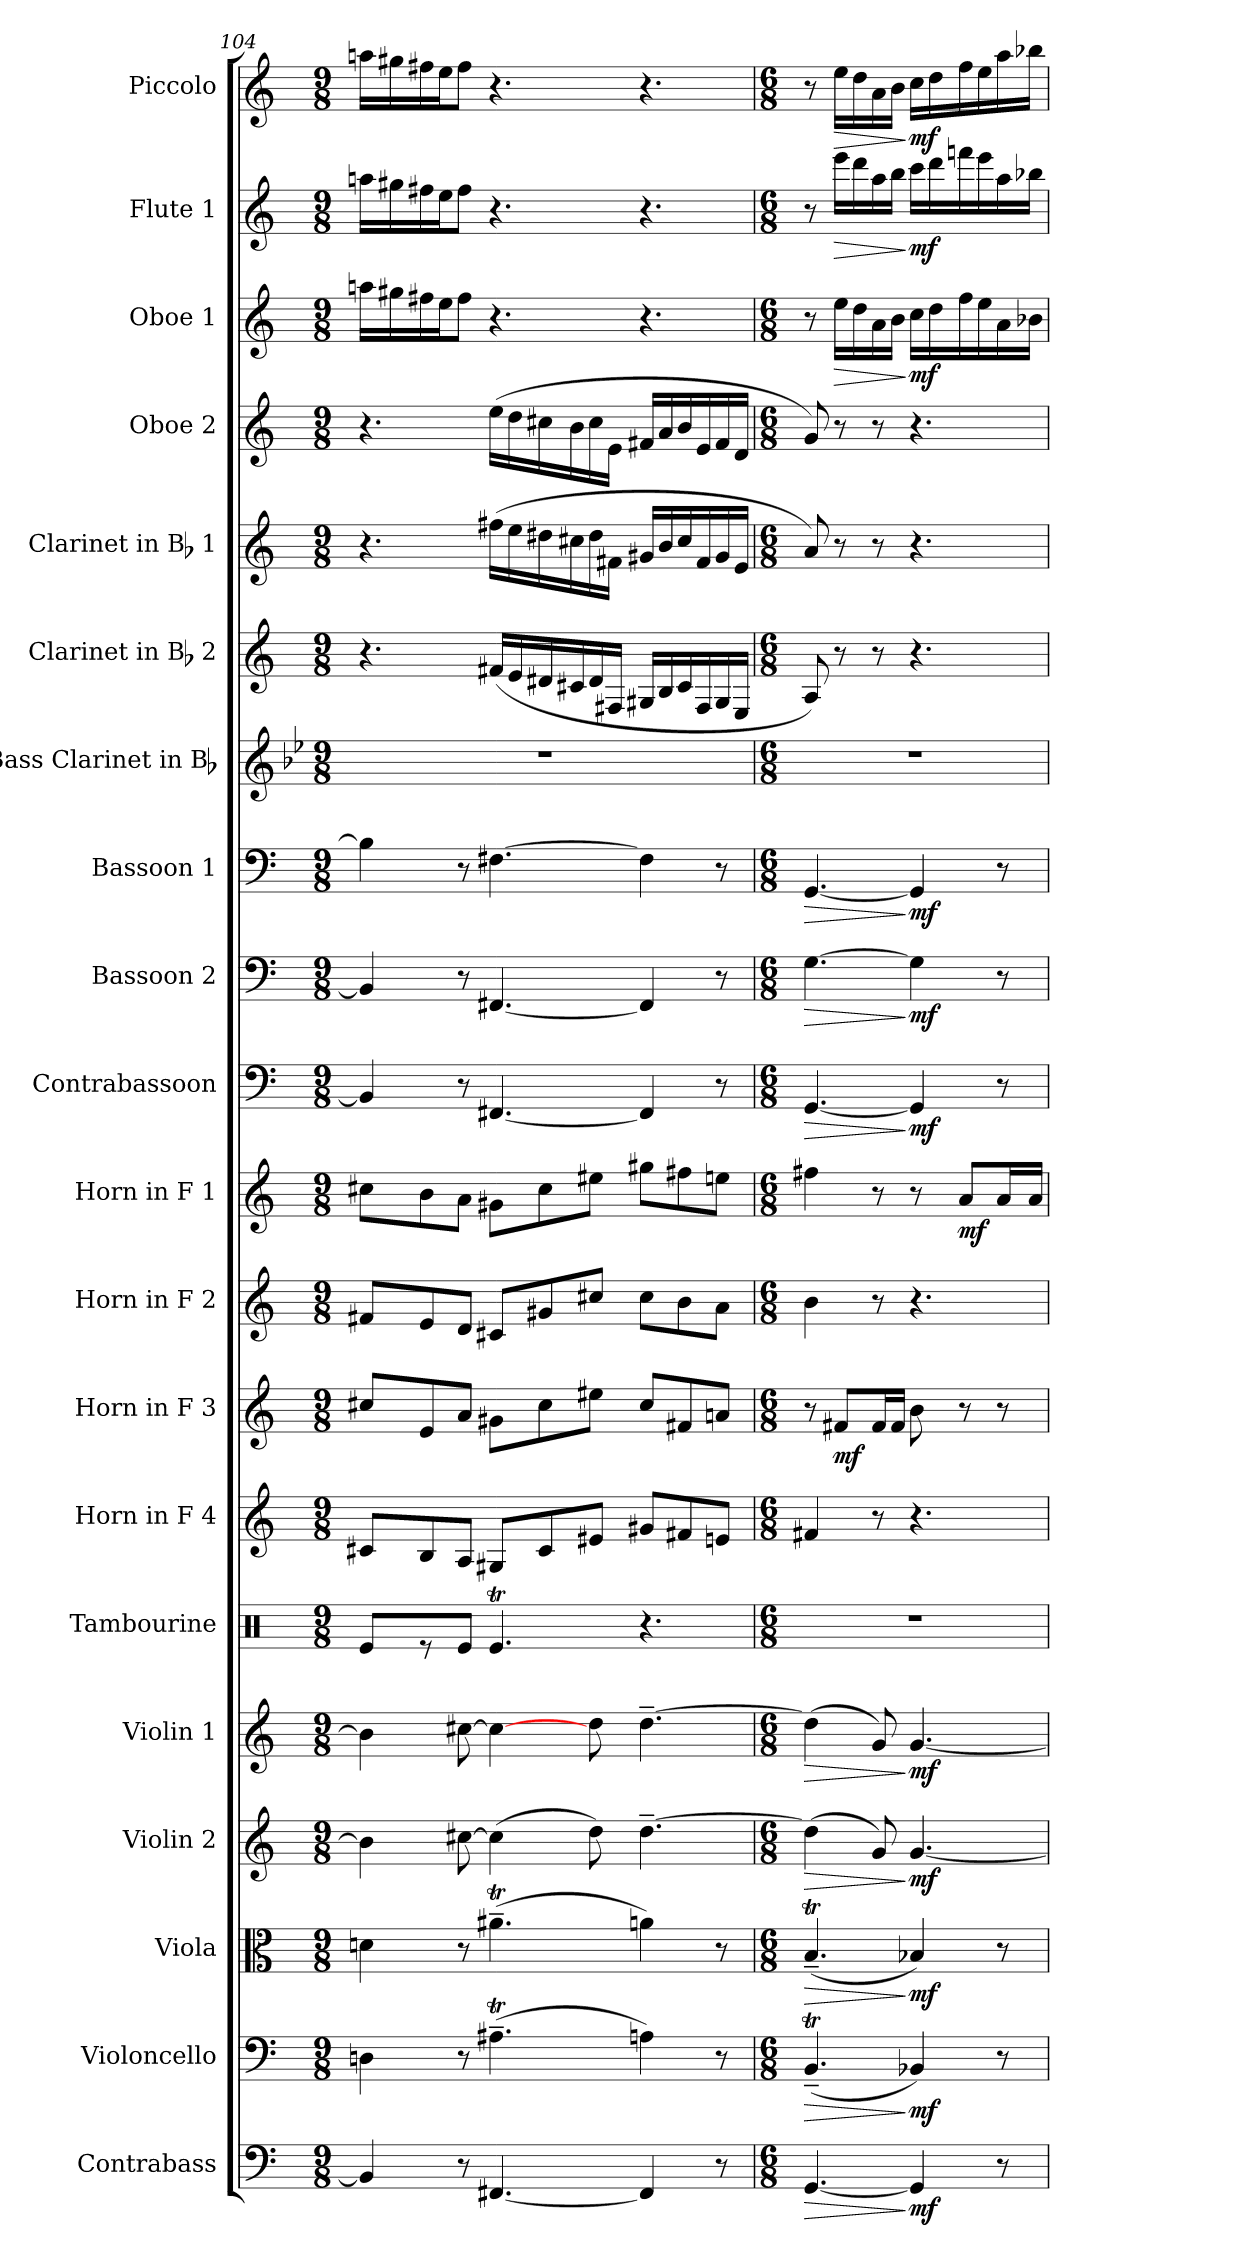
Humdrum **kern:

**kern	**dynam	**kern	**dynam	**kern	**dynam	**kern	**dynam	**kern	**dynam	**kern	**kern	**kern	**dynam	**kern	**kern	**dynam	**kern	**dynam	**kern	**dynam	**kern	**dynam	**kern	**kern	**kern	**kern	**kern	**dynam	**kern	**dynam	**kern	**dynam
*part20	*part20	*part19	*part19	*part18	*part18	*part17	*part17	*part16	*part16	*part15	*part14	*part13	*part13	*part12	*part11	*part11	*part10	*part10	*part9	*part9	*part8	*part8	*part7	*part6	*part5	*part4	*part3	*part3	*part2	*part2	*part1	*part1
*staff20	*staff20	*staff19	*staff19	*staff18	*staff18	*staff17	*staff17	*staff16	*staff16	*staff15	*staff14	*staff13	*staff13	*staff12	*staff11	*staff11	*staff10	*staff10	*staff9	*staff9	*staff8	*staff8	*staff7	*staff6	*staff5	*staff4	*staff3	*staff3	*staff2	*staff2	*staff1	*staff1
*I"Contrabass	*	*I"Violoncello	*	*I"Viola	*	*I"Violin 2	*	*I"Violin 1	*	*I"Tambourine	*I"Horn in F 4	*I"Horn in F 3	*	*I"Horn in F 2	*I"Horn in F 1	*	*I"Contrabassoon	*	*I"Bassoon 2	*	*I"Bassoon 1	*	*I"Bass Clarinet in Bb	*I"Clarinet in Bb 2	*I"Clarinet in Bb 1	*I"Oboe 2	*I"Oboe 1	*	*I"Flute 1	*	*I"Piccolo	*
*I'Cb.	*	*I'Vc.	*	*I'Vla.	*	*I'2.Vln.	*	*I'1.Vln.	*	*I'Tamb.	*I'4.Hn.	*I'3.Hn.	*	*I'2.Hn.	*I'1.Hn.	*	*I'Cbsn.	*	*I'2.Bsn.	*	*I'1.Bsn.	*	*I'B. Cl.	*I'2.Cl.	*I'1.Cl.	*I'2.Ob.	*I'1.Ob.	*	*I'1.Fl.	*	*I'Picc.	*
*clefF4	*	*clefF4	*	*clefC3	*	*clefG2	*	*clefG2	*	*clefX	*clefG2	*clefG2	*	*clefG2	*clefG2	*	*clefF4	*	*clefF4	*	*clefF4	*	*clefG2	*clefG2	*clefG2	*clefG2	*clefG2	*	*clefG2	*	*clefG2	*
*ITrd7c12	*	*	*	*	*	*	*	*	*	*	*ITrd4c7	*ITrd4c7	*	*ITrd4c7	*ITrd4c7	*	*ITrd7c12	*	*	*	*	*	*ITrd8c14	*ITrd1c2	*ITrd1c2	*	*	*	*	*	*ITrd-7c-12	*
*k[]	*	*k[]	*	*k[]	*	*k[]	*	*k[]	*	*k[]	*k[b-]	*k[b-]	*	*k[b-]	*k[b-]	*	*k[]	*	*k[]	*	*k[]	*	*k[b-e-]	*k[b-e-]	*k[b-e-]	*k[]	*k[]	*	*k[]	*	*k[]	*
*M9/8	*	*M9/8	*	*M9/8	*	*M9/8	*	*M9/8	*	*M9/8	*M9/8	*M9/8	*	*M9/8	*M9/8	*	*M9/8	*	*M9/8	*	*M9/8	*	*M9/8	*M9/8	*M9/8	*M9/8	*M9/8	*	*M9/8	*	*M9/8	*
=104	=104	=104	=104	=104	=104	=104	=104	=104	=104	=104	=104	=104	=104	=104	=104	=104	=104	=104	=104	=104	=104	=104	=104	=104	=104	=104	=104	=104	=104	=104	=104	=104
!	!	!	!	!	!	!	!	!	!	!	!	!	!	!	!	!	!	!	!	!	!	!	!LO:N:vis=1	!	!	!	!	!	!	!	!	!
4BBBi/]	.	4Dni\	.	4dni\	.	4bi\]	.	4bi\]	.	8Rei/L	8F#Xi/L	8f#Xi/L	.	8Bni/L	8f#Xi\L	.	4BBBi/]	.	4BBi/]	.	4Bi\]	.	8%9r	4.r	4.r	4.r	16aani\LL	.	16aani\LL	.	16aaani\LL	.
.	.	.	.	.	.	.	.	.	.	.	.	.	.	.	.	.	.	.	.	.	.	.	.	.	.	.	16gg#Xi\	.	16gg#Xi\	.	16ggg#Xi\	.
.	.	.	.	.	.	.	.	.	.	8r	8Ei/	8Ai/	.	8Ai/	8ei\	.	.	.	.	.	.	.	.	.	.	.	16ff#Xi\	.	16ff#Xi\	.	16fff#Xi\	.
.	.	.	.	.	.	.	.	.	.	.	.	.	.	.	.	.	.	.	.	.	.	.	.	.	.	.	16eei\J	.	16eei\J	.	16eeei\J	.
8r	.	8r	.	8r	.	[>8cc#Xi\	.	[>8cc#Xi\	.	8Rei/J	8Di/J	8di/J	.	8Gi/J	8di\J	.	8r	.	8r	.	8r	.	.	.	.	.	8ff#i\J	.	8ff#i\J	.	8fff#i\J	.
[<4.FFF#Xi/	.	(4.A#Xt~i\	.	(4.a#Xt~i\	.	(4cc#i\]	.	4cc#i\_>	.	4.Reti/	8C#Xi/L	8c#Xi\L	.	8F#Xi/L	8c#Xi\L	.	[<4.FFF#Xi/	.	[<4.FF#Xi/	.	[>4.F#Xi\	.	.	(16eni/LL	(16eeni\LL	(16eei\LL	4.r	.	4.r	.	4.r	.
.	.	.	.	.	.	.	.	.	.	.	.	.	.	.	.	.	.	.	.	.	.	.	.	16di/	16ddi\	16ddi\	.	.	.	.	.	.
.	.	.	.	.	.	.	.	.	.	.	8F#i/	8f#i\	.	8c#Xi/	8f#i\	.	.	.	.	.	.	.	.	16c#Xi/	16cc#Xi\	16cc#Xi\	.	.	.	.	.	.
.	.	.	.	.	.	.	.	.	.	.	.	.	.	.	.	.	.	.	.	.	.	.	.	16Bni/	16bni\	16bi\	.	.	.	.	.	.
.	.	.	.	.	.	8ddi\)	.	8ddi\	.	.	8A#Xi/J	8a#Xi\J	.	8f#Xi/J	8a#Xi\J	.	.	.	.	.	.	.	.	16c#i/	16cc#i\	16cc#i\	.	.	.	.	.	.
.	.	.	.	.	.	.	.	.	.	.	.	.	.	.	.	.	.	.	.	.	.	.	.	16Eni/JJ	16eni\JJ	16ei\JJ	.	.	.	.	.	.
4FFF#i/]	.	4Ani\)	.	4ani\)	.	[>4.dd~i\	.	[>4.dd~i\	.	4.r	8c#Xi/L	8f#i/L	.	8f#i\L	8cc#Xi\L	.	4FFF#i/]	.	4FF#i/]	.	4F#i\]	.	.	16F#Xi/LL	16f#Xi/LL	16f#Xi/LL	4.r	.	4.r	.	4.r	.
.	.	.	.	.	.	.	.	.	.	.	.	.	.	.	.	.	.	.	.	.	.	.	.	16Ai/	16ai/	16ai/	.	.	.	.	.	.
.	.	.	.	.	.	.	.	.	.	.	8Bni/	8Bni/	.	8ei\	8bni\	.	.	.	.	.	.	.	.	16Bi/	16bi/	16bi/	.	.	.	.	.	.
.	.	.	.	.	.	.	.	.	.	.	.	.	.	.	.	.	.	.	.	.	.	.	.	16Ei/	16ei/	16ei/	.	.	.	.	.	.
8r	.	8r	.	8r	.	.	.	.	.	.	8Ani/J	8dni/J	.	8di\J	8ani\J	.	8r	.	8r	.	8r	.	.	16F#i/	16f#i/	16f#i/	.	.	.	.	.	.
.	.	.	.	.	.	.	.	.	.	.	.	.	.	.	.	.	.	.	.	.	.	.	.	16Di/JJ	16di/JJ	16di/JJ	.	.	.	.	.	.
!!LO:PB:g=z
=105	=105	=105	=105	=105	=105	=105	=105	=105	=105	=105	=105	=105	=105	=105	=105	=105	=105	=105	=105	=105	=105	=105	=105	=105	=105	=105	=105	=105	=105	=105	=105	=105
*M6/8	*	*M6/8	*	*M6/8	*	*M6/8	*	*M6/8	*	*M6/8	*M6/8	*M6/8	*	*M6/8	*M6/8	*	*M6/8	*	*M6/8	*	*M6/8	*	*M6/8	*M6/8	*M6/8	*M6/8	*M6/8	*	*M6/8	*	*M6/8	*
!	!LO:HP:b	!	!LO:HP:b	!	!LO:HP:b	!	!LO:HP:b	!	!LO:HP:b	!LO:N:vis=1	!	!	!	!	!	!	!	!LO:HP:b	!	!LO:HP:b	!	!LO:HP:b	!LO:N:vis=1	!	!	!	!	!	!	!	!	!
[<4.GGGi/	>	(4.BBt~i/	>	(4.Bt~i/	>	(4ddi\]	>	(4ddi\]	>	2.r	4Bni/	8r	.	4ei\	4bni\	.	[<4.GGGi/	>	[>4.Gi\	>	[<4.GGi/	>	2.r	8Gi/)	8gi/)	8gi/)	8r	.	8r	.	8r	.
!	!	!	!	!	!	!	!	!	!	!	!	!	!	!	!	!	!	!	!	!	!	!	!	!	!	!	!	!LO:HP:b	!	!LO:HP:b	!	!LO:HP:b
.	.	.	.	.	.	.	.	.	.	.	.	8Bni/L	mf	.	.	.	.	.	.	.	.	.	.	8r	8r	8r	16eei\LL	>	16eeei\LL	>	16eeei\LL	>
.	.	.	.	.	.	.	.	.	.	.	.	.	.	.	.	.	.	.	.	.	.	.	.	.	.	.	16ddi\	.	16dddi\	.	16dddi\	.
.	.	.	.	.	.	8gi/)	.	8gi/)	.	.	8r	16Bi/L	.	8r	8r	.	.	.	.	.	.	.	.	8r	8r	8r	16ai\	.	16aai\	.	16aai\	.
.	.	.	.	.	.	.	.	.	.	.	.	16Bi/JJ	.	.	.	.	.	.	.	.	.	.	.	.	.	.	16bi\JJ	.	16bbi\JJ	.	16bbi\JJ	.
4GGGi/]	] mf	4BB-Xi/)	] mf	4B-Xi/)	] mf	[<4.gi/	] mf	[<4.gi/	] mf	.	4.r	8ei\	.	4.r	8r	.	4GGGi/]	] mf	4Gi\]	] mf	4GGi/]	] mf	.	4.r	4.r	4.r	16cci\LL	] mf	16ccci\LL	] mf	16ccci\LL	] mf
.	.	.	.	.	.	.	.	.	.	.	.	.	.	.	.	.	.	.	.	.	.	.	.	.	.	.	16ddi\	.	16dddi\	.	16dddi\	.
.	.	.	.	.	.	.	.	.	.	.	.	8r	.	.	8di/L	mf	.	.	.	.	.	.	.	.	.	.	16ffi\	.	16fffni\	.	16fffi\	.
.	.	.	.	.	.	.	.	.	.	.	.	.	.	.	.	.	.	.	.	.	.	.	.	.	.	.	16eei\	.	16eeei\	.	16eeei\	.
8r	.	8r	.	8r	.	.	.	.	.	.	.	8r	.	.	16di/L	.	8r	.	8r	.	8r	.	.	.	.	.	16ai\	.	16aai\	.	16aaai\	.
.	.	.	.	.	.	.	.	.	.	.	.	.	.	.	16di/JJ	.	.	.	.	.	.	.	.	.	.	.	16b-Xi\JJ	.	16bb-Xi\JJ	.	16bbb-Xi\JJ	.
=	=	=	=	=	=	=	=	=	=	=	=	=	=	=	=	=	=	=	=	=	=	=	=	=	=	=	=	=	=	=	=	=
*-	*-	*-	*-	*-	*-	*-	*-	*-	*-	*-	*-	*-	*-	*-	*-	*-	*-	*-	*-	*-	*-	*-	*-	*-	*-	*-	*-	*-	*-	*-	*-	*-
